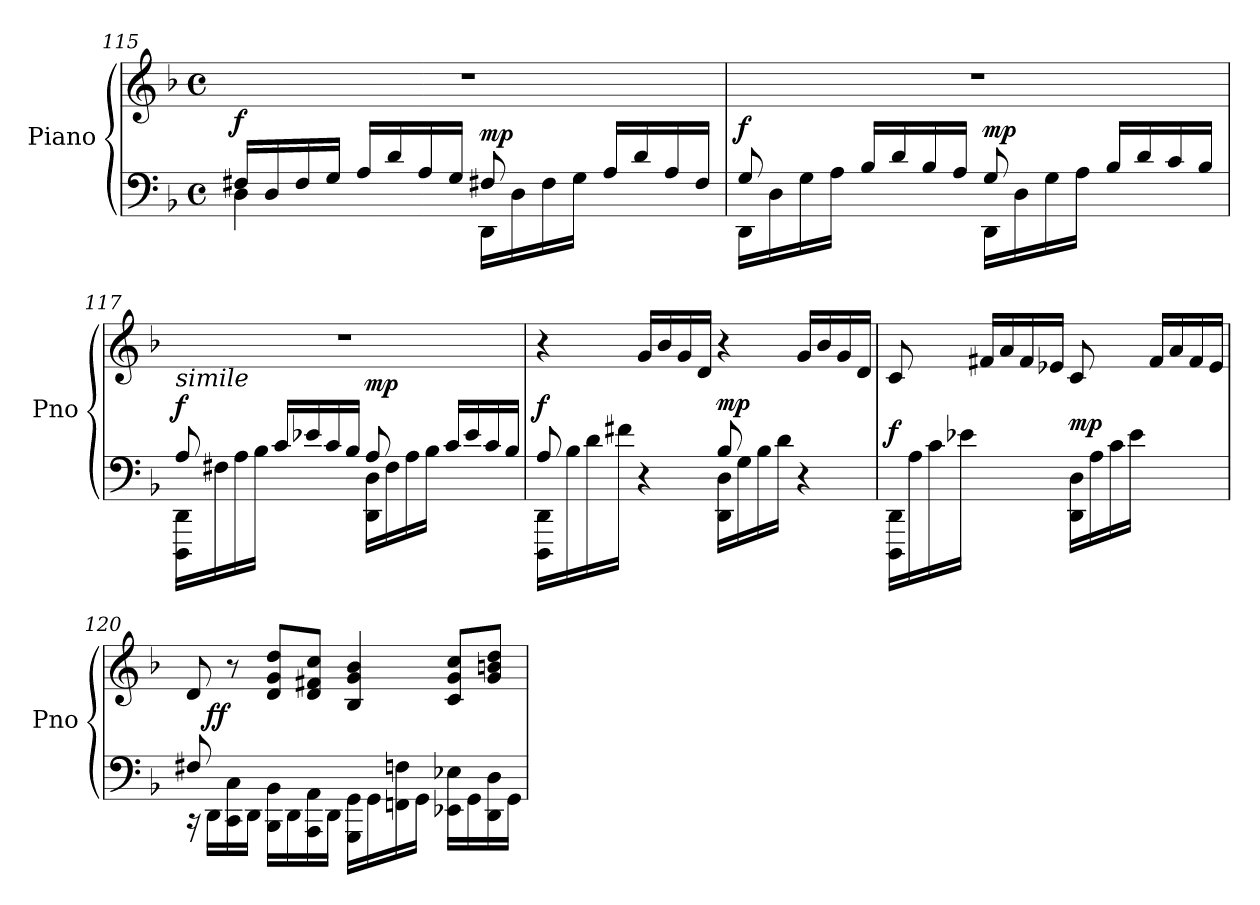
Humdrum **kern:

**kern	**kern	**dynam
*part1	*part1	*part1
*staff2	*staff1	*staff1/2
*I"Piano	*	*
*I'Pno	*	*
*clefF4	*clefG2	*
*k[b-]	*k[b-]	*
*M4/4	*M4/4	*
*met(c)	*met(c)	*
=115	=115	=115
*^	*	*
!	!	!	!LO:DY:a=2
16F#X/LL	4D\	1r	f
16D/	.	.	.
16F#/	.	.	.
16G/JJ	.	.	.
16A/LL	4rBByy	.	.
16d/	.	.	.
16A/	.	.	.
16G/JJ	.	.	.
!	!	!	!LO:DY:a=2
8F#X/	16DD\LL	.	mp
.	16D\	.	.
8rFyy	16F#\	.	.
.	16G\JJ	.	.
16A/LL	4rBByy	.	.
16d/	.	.	.
16A/	.	.	.
16F#/JJ	.	.	.
=116	=116	=116	=116
!	!	!	!LO:DY:a=2
8G/	16DD\LL	1r	f
.	16D\	.	.
8ryy	16G\	.	.
.	16A\JJ	.	.
16B-/LL	4ryy	.	.
16d/	.	.	.
16B-/	.	.	.
16A/JJ	.	.	.
!	!	!	!LO:DY:a=2
8G/	16DD\LL	.	mp
.	16D\	.	.
8ryy	16G\	.	.
.	16A\JJ	.	.
16B-/LL	4ryy	.	.
16d/	.	.	.
16c/	.	.	.
16B-/JJ	.	.	.
!!LO:LB:g=z
=117	=117	=117	=117
!LO:TX:a:i:t=simile	!	!	!
!	!	!	!LO:DY:a=2
8A/	16DDD\ 16DD\LL	1r	f
.	16F#X\	.	.
8ryy	16A\	.	.
.	16B-\JJ	.	.
16c/LL	4ryy	.	.
16e-X/	.	.	.
16c/	.	.	.
16B-/JJ	.	.	.
!	!	!	!LO:DY:a=2
8A/	16DD\ 16D\LL	.	mp
.	16F#\	.	.
8ryy	16A\	.	.
.	16B-\JJ	.	.
16c/LL	4ryy	.	.
16e-/	.	.	.
16c/	.	.	.
16B-/JJ	.	.	.
=118	=118	=118	=118
!	!	!	!LO:DY:a=2
8A/	16DDD\ 16DD\LL	4r	f
.	16B-\	.	.
8ryy	16d\	.	.
.	16f#X\JJ	.	.
4r	4ryy	16g/LL	.
.	.	16b-/	.
.	.	16g/	.
.	.	16d/JJ	.
!	!	!	!LO:DY:a=2
8B-/	16DD\ 16D\LL	4r	mp
.	16G\	.	.
8ryy	16B-\	.	.
.	16d\JJ	.	.
4r	4ryy	16g/LL	.
.	.	16b-/	.
.	.	16g/	.
.	.	16d/JJ	.
=119	=119	=119	=119
!	!	!	!LO:DY:a=2
1ryy	16DDD\ 16DD\LL	8c/	f
.	16A\	.	.
.	16c\	8ryy	.
.	16e-X\JJ	.	.
.	4ryy	16f#X/LL	.
.	.	16a/	.
.	.	16f#/	.
.	.	16e-X/JJ	.
!	!	!	!LO:DY:a=2
.	16DD\ 16D\LL	8c/	mp
.	16A\	.	.
.	16c\	8ryy	.
.	16e-\JJ	.	.
.	4ryy	16f#/LL	.
.	.	16a/	.
.	.	16f#/	.
.	.	16e-/JJ	.
!!LO:LB:g=z
=120	=120	=120	=120
8F#X/	16r	8d/	.
!	!	!	!LO:DY:a=2
.	16DD\LL	.	ff
8ryy	16CC\ 16C\	8r	.
.	16DD\JJ	.	.
4ryy	16BBB-\ 16BB-\LL	8d/ 8g/ 8dd/L	.
.	16DD\	.	.
.	16AAA\ 16AA\	8d/ 8f#X/ 8cc/J	.
.	16DD\JJ	.	.
2ryy	16GGG\ 16GG\LL	4B-/ 4g/ 4b-/	.
.	16GG\	.	.
.	16FFn\ 16Fn\	.	.
.	16GG\JJ	.	.
.	16EE-X\ 16E-X\LL	8c/ 8g/ 8cc/L	.
.	16GG\	.	.
.	16DD\ 16D\	8g/ 8bn/ 8dd/J	.
.	16GG\JJ	.	.
*v	*v	*	*
=	=	=
*-	*-	*-
